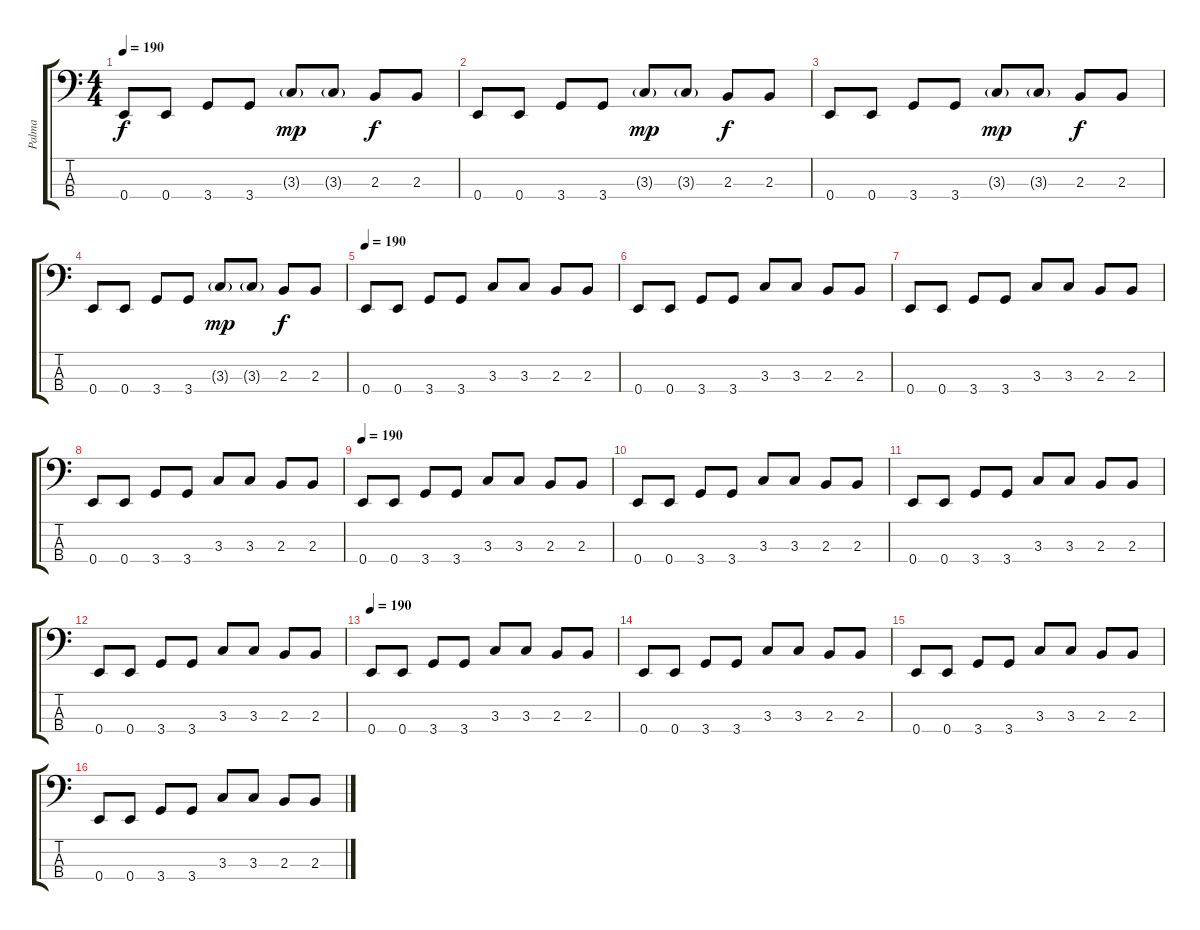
\track ("Palma" "Palma") {instrument electricbassfinger}
\staff {score tabs}
\tuning (G2 D2 A1 E1) {hide}
\ts (4 4)
\tempo 190
\clef f4
\ks c
0.4.8{dy f} 0.4.8 3.4.8 3.4.8 3.3{g}.8{dy mp} 3.3{g}.8 2.3.8{dy f} 2.3.8 |
0.4.8 0.4.8 3.4.8 3.4.8 3.3{g}.8{dy mp} 3.3{g}.8 2.3.8{dy f} 2.3.8 |
0.4.8 0.4.8 3.4.8 3.4.8 3.3{g}.8{dy mp} 3.3{g}.8 2.3.8{dy f} 2.3.8 |
0.4.8 0.4.8 3.4.8 3.4.8 3.3{g}.8{dy mp} 3.3{g}.8 2.3.8{dy f} 2.3.8 |
\tempo 190
0.4.8 0.4.8 3.4.8 3.4.8 3.3.8 3.3.8 2.3.8 2.3.8 |
0.4.8 0.4.8 3.4.8 3.4.8 3.3.8 3.3.8 2.3.8 2.3.8 |
0.4.8 0.4.8 3.4.8 3.4.8 3.3.8 3.3.8 2.3.8 2.3.8 |
0.4.8 0.4.8 3.4.8 3.4.8 3.3.8 3.3.8 2.3.8 2.3.8 |
\tempo 190
0.4.8 0.4.8 3.4.8 3.4.8 3.3.8 3.3.8 2.3.8 2.3.8 |
0.4.8 0.4.8 3.4.8 3.4.8 3.3.8 3.3.8 2.3.8 2.3.8 |
0.4.8 0.4.8 3.4.8 3.4.8 3.3.8 3.3.8 2.3.8 2.3.8 |
0.4.8 0.4.8 3.4.8 3.4.8 3.3.8 3.3.8 2.3.8 2.3.8 |
\tempo 190
0.4.8 0.4.8 3.4.8 3.4.8 3.3.8 3.3.8 2.3.8 2.3.8 |
0.4.8 0.4.8 3.4.8 3.4.8 3.3.8 3.3.8 2.3.8 2.3.8 |
0.4.8 0.4.8 3.4.8 3.4.8 3.3.8 3.3.8 2.3.8 2.3.8 |
0.4.8 0.4.8 3.4.8 3.4.8 3.3.8 3.3.8 2.3.8 2.3.8
